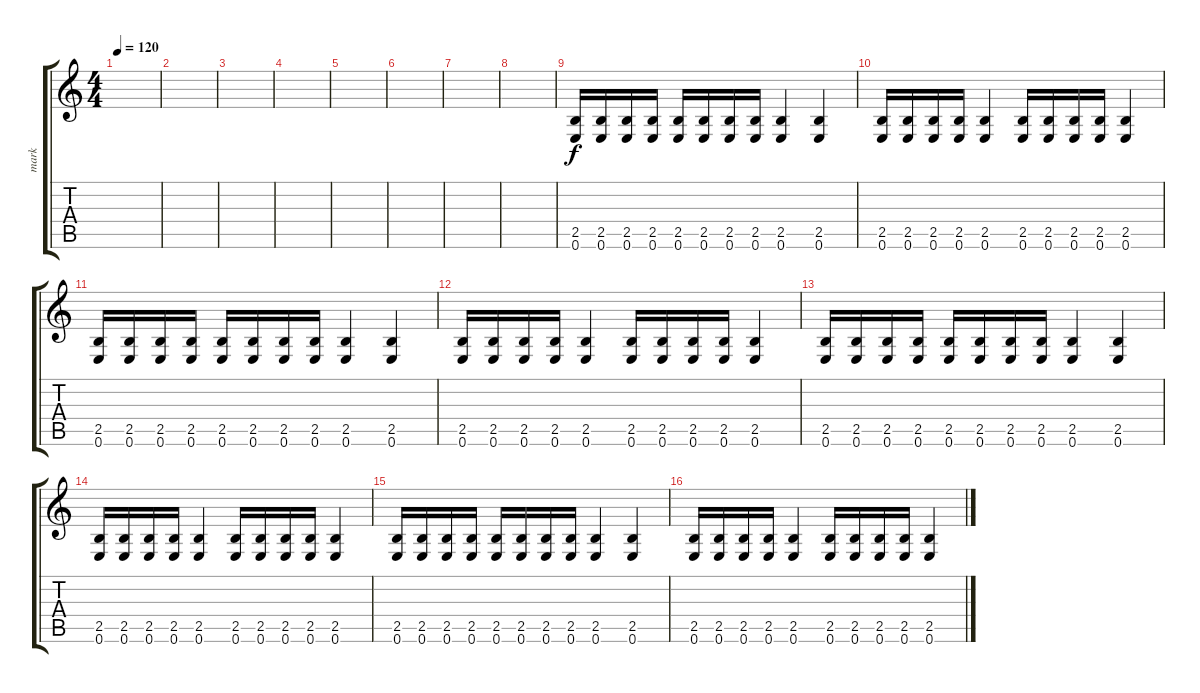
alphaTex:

\track ("mark" "mark") {instrument overdrivenguitar}
\staff {score tabs}
\tuning (E4 B3 G3 D3 A2 E2) {hide}
\ts (4 4)
\tempo 120
\clef g2
\ks c
|
|
|
|
|
|
|
|
(2.5 0.6).16 (2.5 0.6).16 (2.5 0.6).16 (2.5 0.6).16 (2.5 0.6).16 (2.5 0.6).16 (2.5 0.6).16 (2.5 0.6).16 (2.5 0.6).4 (2.5 0.6).4 |
(2.5 0.6).16 (2.5 0.6).16 (2.5 0.6).16 (2.5 0.6).16 (2.5 0.6).4 (2.5 0.6).16 (2.5 0.6).16 (2.5 0.6).16 (2.5 0.6).16 (2.5 0.6).4 |
(2.5 0.6).16 (2.5 0.6).16 (2.5 0.6).16 (2.5 0.6).16 (2.5 0.6).16 (2.5 0.6).16 (2.5 0.6).16 (2.5 0.6).16 (2.5 0.6).4 (2.5 0.6).4 |
(2.5 0.6).16 (2.5 0.6).16 (2.5 0.6).16 (2.5 0.6).16 (2.5 0.6).4 (2.5 0.6).16 (2.5 0.6).16 (2.5 0.6).16 (2.5 0.6).16 (2.5 0.6).4 |
(2.5 0.6).16 (2.5 0.6).16 (2.5 0.6).16 (2.5 0.6).16 (2.5 0.6).16 (2.5 0.6).16 (2.5 0.6).16 (2.5 0.6).16 (2.5 0.6).4 (2.5 0.6).4 |
(2.5 0.6).16 (2.5 0.6).16 (2.5 0.6).16 (2.5 0.6).16 (2.5 0.6).4 (2.5 0.6).16 (2.5 0.6).16 (2.5 0.6).16 (2.5 0.6).16 (2.5 0.6).4 |
(2.5 0.6).16 (2.5 0.6).16 (2.5 0.6).16 (2.5 0.6).16 (2.5 0.6).16 (2.5 0.6).16 (2.5 0.6).16 (2.5 0.6).16 (2.5 0.6).4 (2.5 0.6).4 |
(2.5 0.6).16 (2.5 0.6).16 (2.5 0.6).16 (2.5 0.6).16 (2.5 0.6).4 (2.5 0.6).16 (2.5 0.6).16 (2.5 0.6).16 (2.5 0.6).16 (2.5 0.6).4
